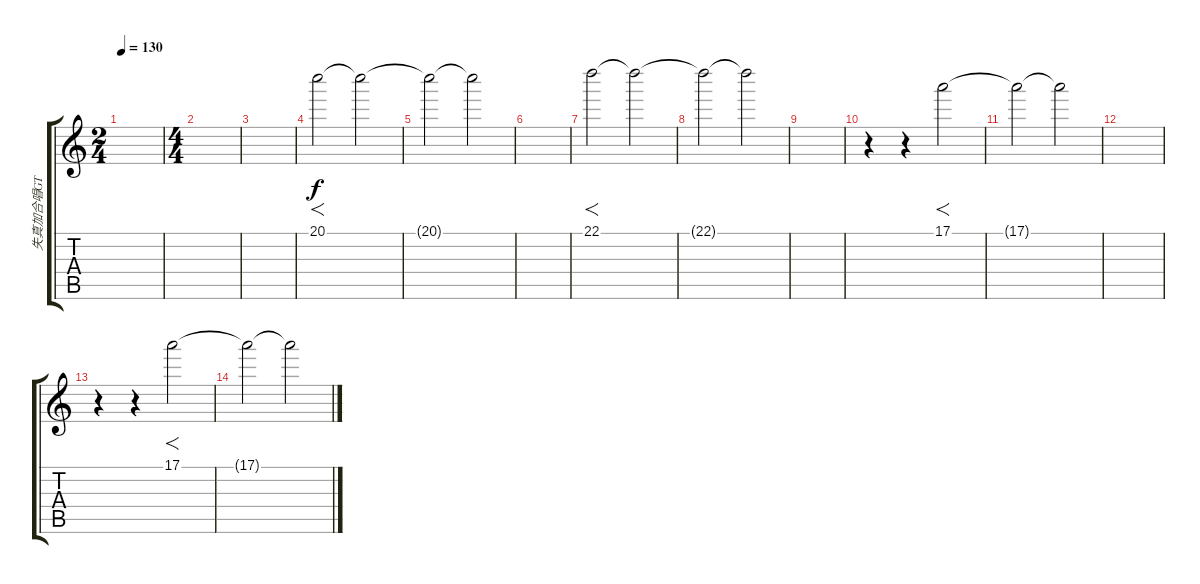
\track ("失真加合唱GT" "失真加合唱GT") {instrument distortionguitar}
\staff {score tabs}
\tuning (E4 B3 G3 D3 A2 E2) {hide}
\ts (2 4)
\tempo 130
\clef g2
\ks c
|
\ts (4 4)
|
|
20.1.2{f volume 11} 20.1{t}.2 |
20.1{t}.2 20.1{t}.2 |
|
22.1.2{f volume 11} 22.1{t}.2 |
22.1{t}.2 22.1{t}.2 |
|
r.4 r.4 17.1.2{f volume 10} |
17.1{t}.2 17.1{t}.2 |
|
r.4 r.4 17.1.2{f volume 10} |
17.1{t}.2 17.1{t}.2
